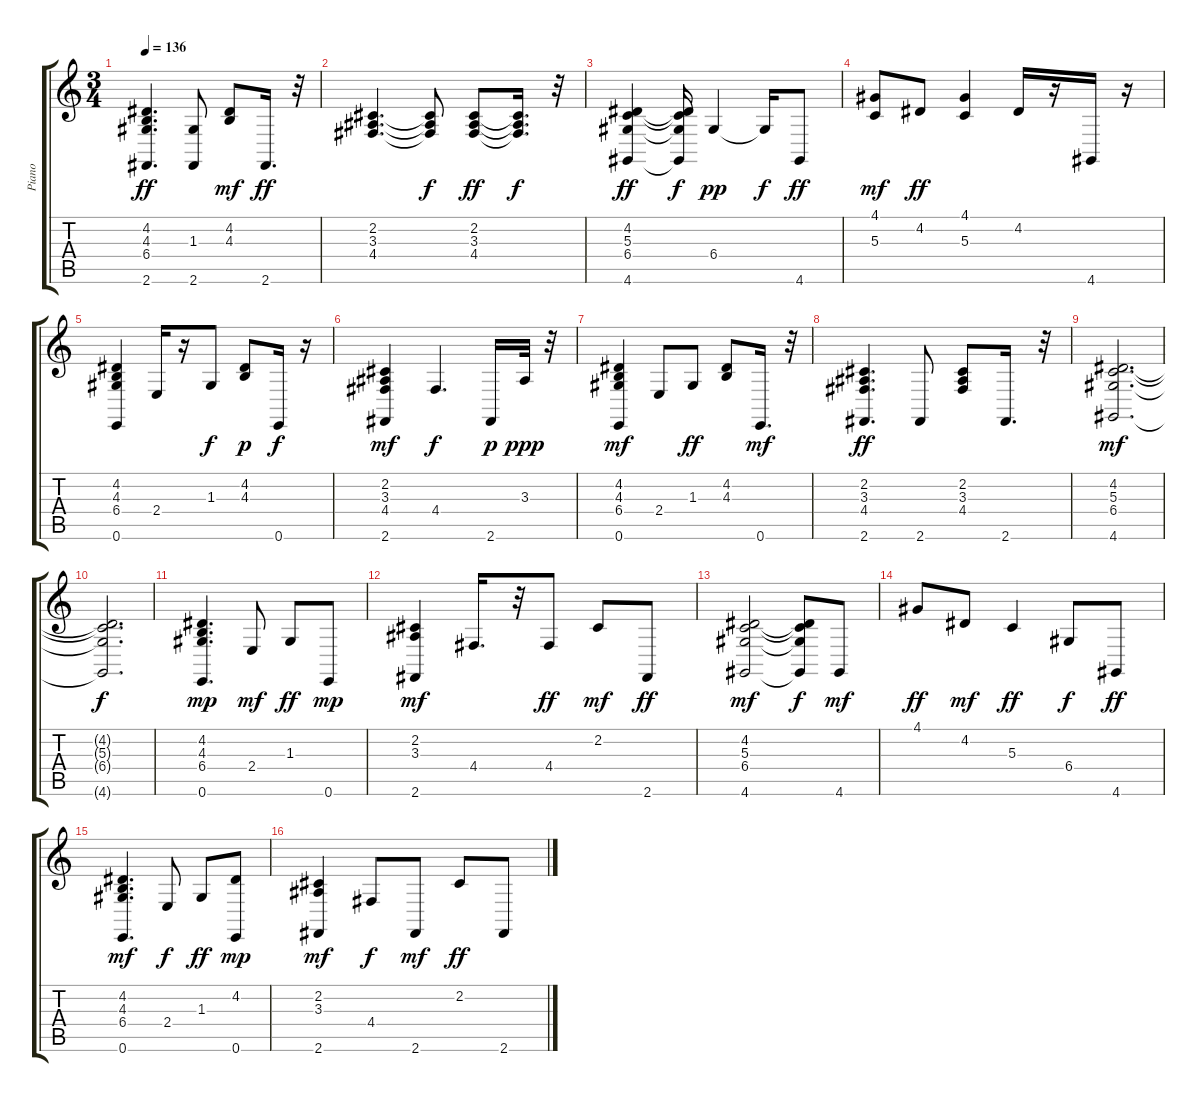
\track ("Piano   " "Piano   ") {instrument brightacousticpiano}
\staff {score tabs}
\tuning (E4 B3 G3 D3 A2 E2) {hide}
\ts (3 4)
\tempo 136
\clef g2
\ks c
(4.2 4.3 6.4 2.6).4{d dy ff} (1.3 2.6).8 (4.2 4.3).8{dy mf} 2.6.16{d dy ff} r.32 |
(2.2 3.3 4.4).4{d} (2.2{t} 3.3{t} 4.4{t}).8{dy f} (2.2 3.3 4.4).8{dy ff} (2.2{t} 3.3{t} 4.4{t}).16{d dy f} r.32 |
(4.2 5.3 6.4 4.6).4{dy ff} (4.2{t} 5.3{t} 6.4{t} 4.6{t}).16{dy f} 6.4.4{dy pp} 6.4{t}.16{dy f} 4.6.8{dy ff} |
(4.1 5.3).8{dy mf} 4.2.8{dy ff} (4.1 5.3).4 4.2.16 r.16 4.6.16 r.16 |
(4.2 4.3 6.4 0.6).4 2.4.16 r.16 1.3.8{dy f} (4.2 4.3).8{dy p} 0.6.16{dy f} r.16 |
(2.2 3.3 4.4 2.6).4{dy mf} 4.4.4{d dy f} 2.6.16{dy p} 3.3.32{dy ppp} r.32 |
(4.2 4.3 6.4 0.6).4{dy mf} 2.4.8 1.3.8{dy ff} (4.2 4.3).8 0.6.16{d dy mf} r.32 |
(2.2 3.3 4.4 2.6).4{d dy ff} 2.6.8 (2.2 3.3 4.4).8 2.6.16{d} r.32 |
(4.2 5.3 6.4 4.6).2{d dy mf} |
(4.2{t} 5.3{t} 6.4{t} 4.6{t}).2{d dy f} |
(4.2 4.3 6.4 0.6).4{d dy mp} 2.4.8{dy mf} 1.3.8{dy ff} 0.6.8{dy mp} |
(2.2 3.3 2.6).4{dy mf} 4.4.16{d} r.32 4.4.8{dy ff} 2.2.8{dy mf} 2.6.8{dy ff} |
(4.2 5.3 6.4 4.6).2{dy mf} (4.2{t} 5.3{t} 6.4{t} 4.6{t}).8{dy f} 4.6.8{dy mf} |
4.1.8{dy ff} 4.2.8{dy mf} 5.3.4{dy ff} 6.4.8{dy f} 4.6.8{dy ff} |
(4.2 4.3 6.4 0.6).4{d dy mf} 2.4.8{dy f} 1.3.8{dy ff} (4.2 0.6).8{dy mp} |
(2.2 3.3 2.6).4{dy mf} 4.4.8{dy f} 2.6.8{dy mf} 2.2.8{dy ff} 2.6.8
